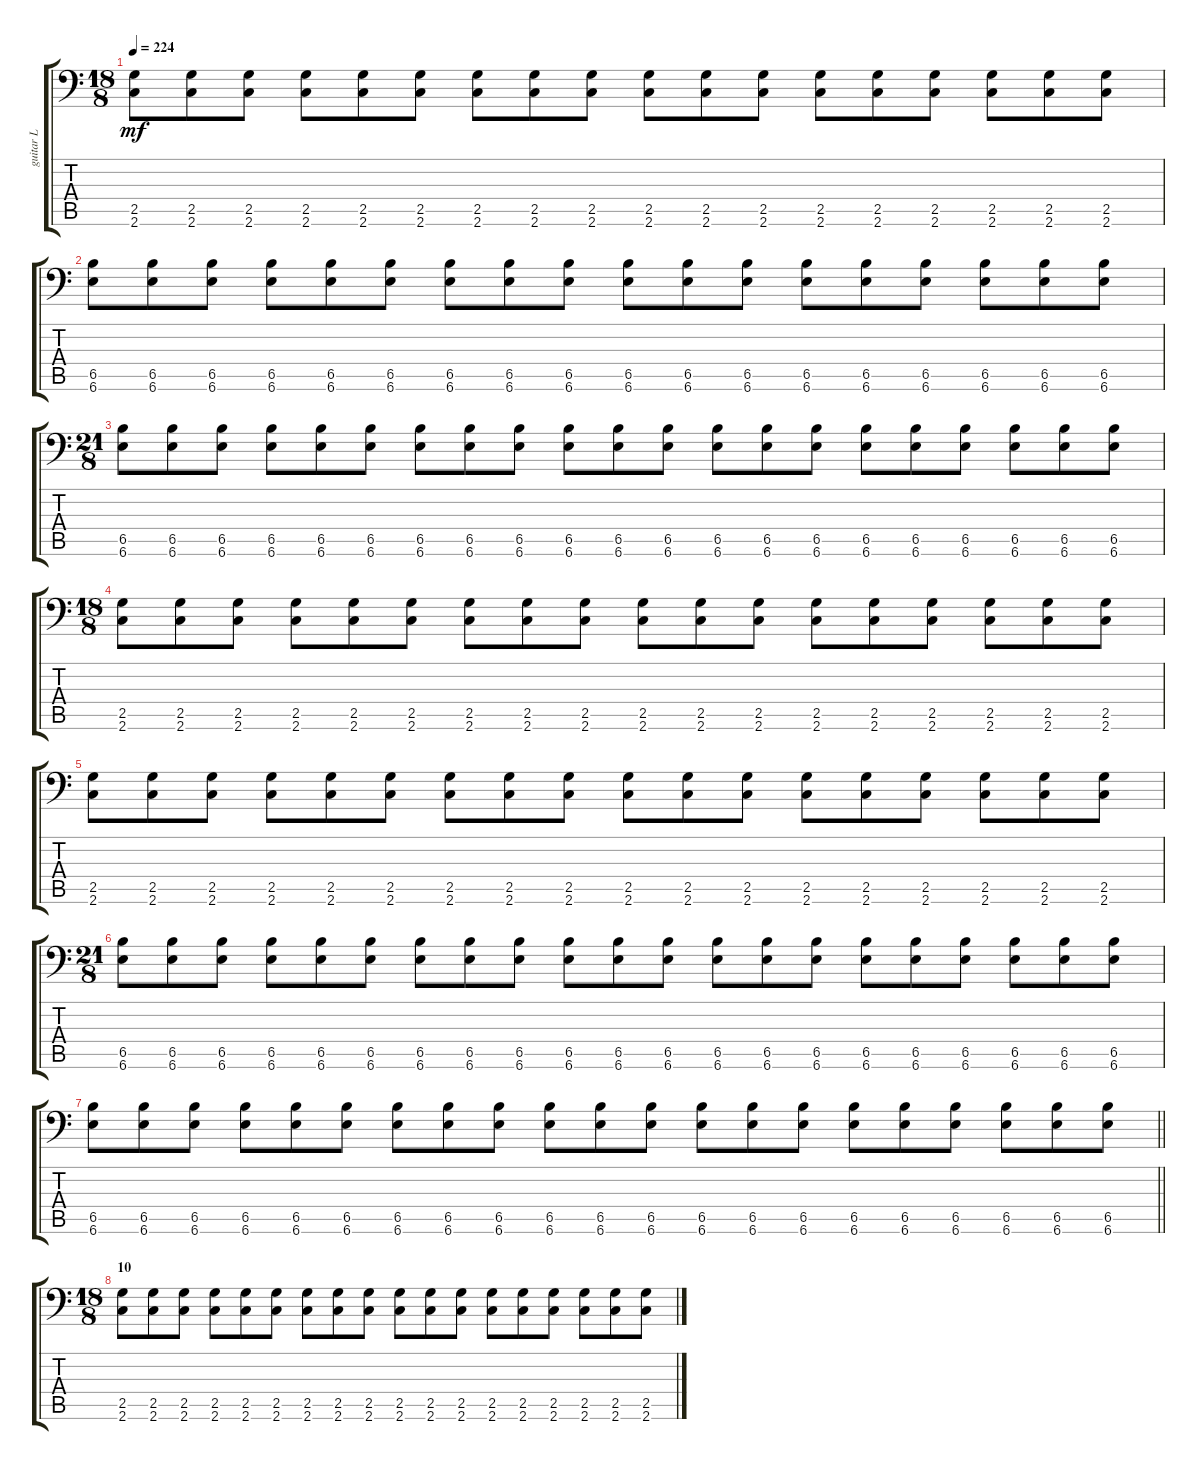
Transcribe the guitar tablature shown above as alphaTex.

\track ("guitar L" "guitar L") {instrument distortionguitar}
\staff {score tabs}
\tuning (C4 G3 Eb3 Bb2 F2 Bb1) {hide}
\ts (18 8)
\tempo 224
\clef f4
\ks c
(2.5 2.6).8{dy mf} (2.5 2.6).8 (2.5 2.6).8 (2.5 2.6).8 (2.5 2.6).8 (2.5 2.6).8 (2.5 2.6).8 (2.5 2.6).8 (2.5 2.6).8 (2.5 2.6).8 (2.5 2.6).8 (2.5 2.6).8 (2.5 2.6).8 (2.5 2.6).8 (2.5 2.6).8 (2.5 2.6).8 (2.5 2.6).8 (2.5 2.6).8 |
(6.5 6.6).8 (6.5 6.6).8 (6.5 6.6).8 (6.5 6.6).8 (6.5 6.6).8 (6.5 6.6).8 (6.5 6.6).8 (6.5 6.6).8 (6.5 6.6).8 (6.5 6.6).8 (6.5 6.6).8 (6.5 6.6).8 (6.5 6.6).8 (6.5 6.6).8 (6.5 6.6).8 (6.5 6.6).8 (6.5 6.6).8 (6.5 6.6).8 |
\ts (21 8)
(6.5 6.6).8 (6.5 6.6).8 (6.5 6.6).8 (6.5 6.6).8 (6.5 6.6).8 (6.5 6.6).8 (6.5 6.6).8 (6.5 6.6).8 (6.5 6.6).8 (6.5 6.6).8 (6.5 6.6).8 (6.5 6.6).8 (6.5 6.6).8 (6.5 6.6).8 (6.5 6.6).8 (6.5 6.6).8 (6.5 6.6).8 (6.5 6.6).8 (6.5 6.6).8 (6.5 6.6).8 (6.5 6.6).8 |
\ts (18 8)
(2.5 2.6).8 (2.5 2.6).8 (2.5 2.6).8 (2.5 2.6).8 (2.5 2.6).8 (2.5 2.6).8 (2.5 2.6).8 (2.5 2.6).8 (2.5 2.6).8 (2.5 2.6).8 (2.5 2.6).8 (2.5 2.6).8 (2.5 2.6).8 (2.5 2.6).8 (2.5 2.6).8 (2.5 2.6).8 (2.5 2.6).8 (2.5 2.6).8 |
(2.5 2.6).8 (2.5 2.6).8 (2.5 2.6).8 (2.5 2.6).8 (2.5 2.6).8 (2.5 2.6).8 (2.5 2.6).8 (2.5 2.6).8 (2.5 2.6).8 (2.5 2.6).8 (2.5 2.6).8 (2.5 2.6).8 (2.5 2.6).8 (2.5 2.6).8 (2.5 2.6).8 (2.5 2.6).8 (2.5 2.6).8 (2.5 2.6).8 |
\ts (21 8)
(6.5 6.6).8 (6.5 6.6).8 (6.5 6.6).8 (6.5 6.6).8 (6.5 6.6).8 (6.5 6.6).8 (6.5 6.6).8 (6.5 6.6).8 (6.5 6.6).8 (6.5 6.6).8 (6.5 6.6).8 (6.5 6.6).8 (6.5 6.6).8 (6.5 6.6).8 (6.5 6.6).8 (6.5 6.6).8 (6.5 6.6).8 (6.5 6.6).8 (6.5 6.6).8 (6.5 6.6).8 (6.5 6.6).8 |
\barLineRight lightlight
(6.5 6.6).8 (6.5 6.6).8 (6.5 6.6).8 (6.5 6.6).8 (6.5 6.6).8 (6.5 6.6).8 (6.5 6.6).8 (6.5 6.6).8 (6.5 6.6).8 (6.5 6.6).8 (6.5 6.6).8 (6.5 6.6).8 (6.5 6.6).8 (6.5 6.6).8 (6.5 6.6).8 (6.5 6.6).8 (6.5 6.6).8 (6.5 6.6).8 (6.5 6.6).8 (6.5 6.6).8 (6.5 6.6).8 |
\ts (18 8)
\section ("" "10")
(2.5 2.6).8 (2.5 2.6).8 (2.5 2.6).8 (2.5 2.6).8 (2.5 2.6).8 (2.5 2.6).8 (2.5 2.6).8 (2.5 2.6).8 (2.5 2.6).8 (2.5 2.6).8 (2.5 2.6).8 (2.5 2.6).8 (2.5 2.6).8 (2.5 2.6).8 (2.5 2.6).8 (2.5 2.6).8 (2.5 2.6).8 (2.5 2.6).8
